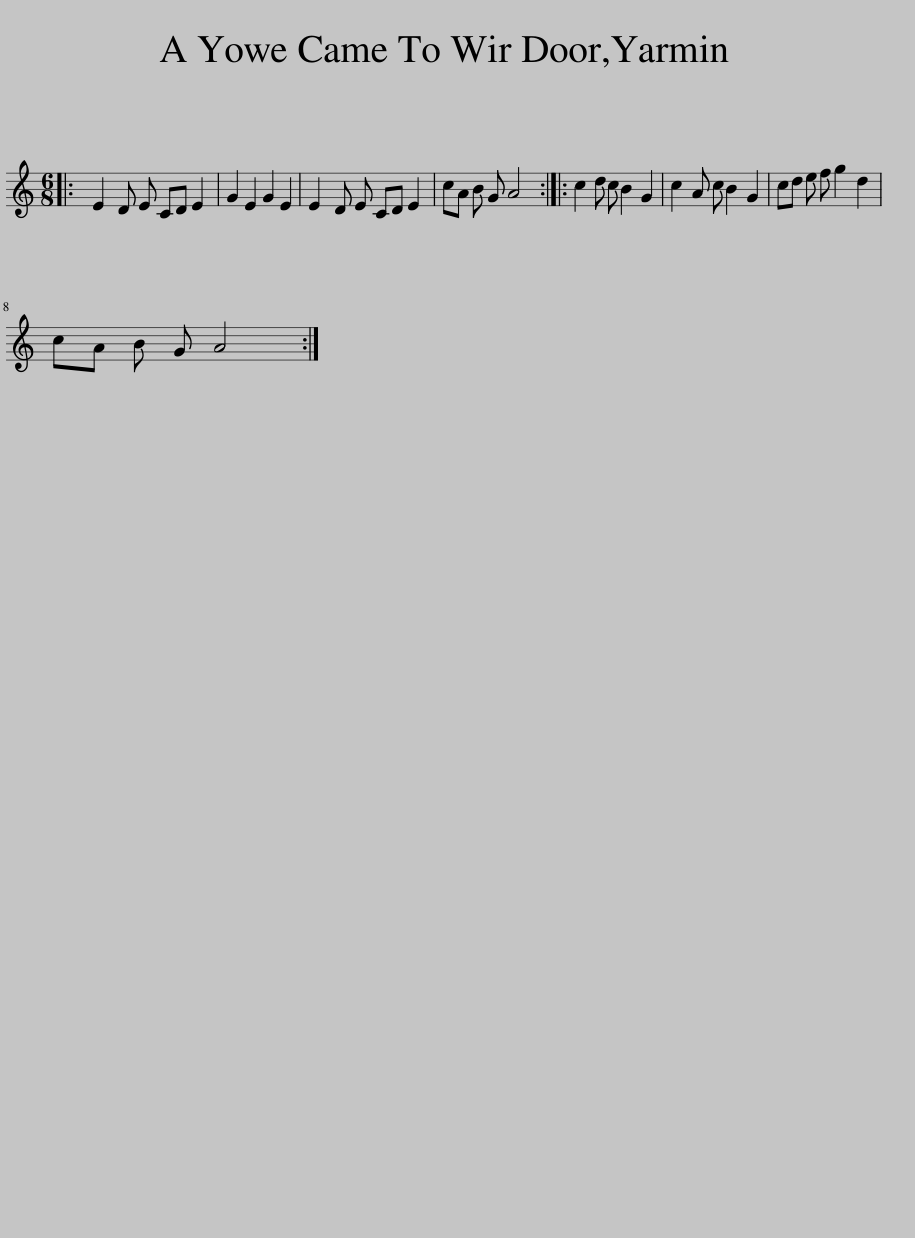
X:1
L:1/8
M:6/8
I:linebreak $
K:C
V:1 treble
V:1
|: E2 D E CD E2 | G2 E2 G2 E2 | E2 D E CD E2 | cA B G A4 :: c2 d c B2 G2 | %5
 c2 A c B2 G2 | cd e f g2 d2 |$ cA B G A4 :| %8
